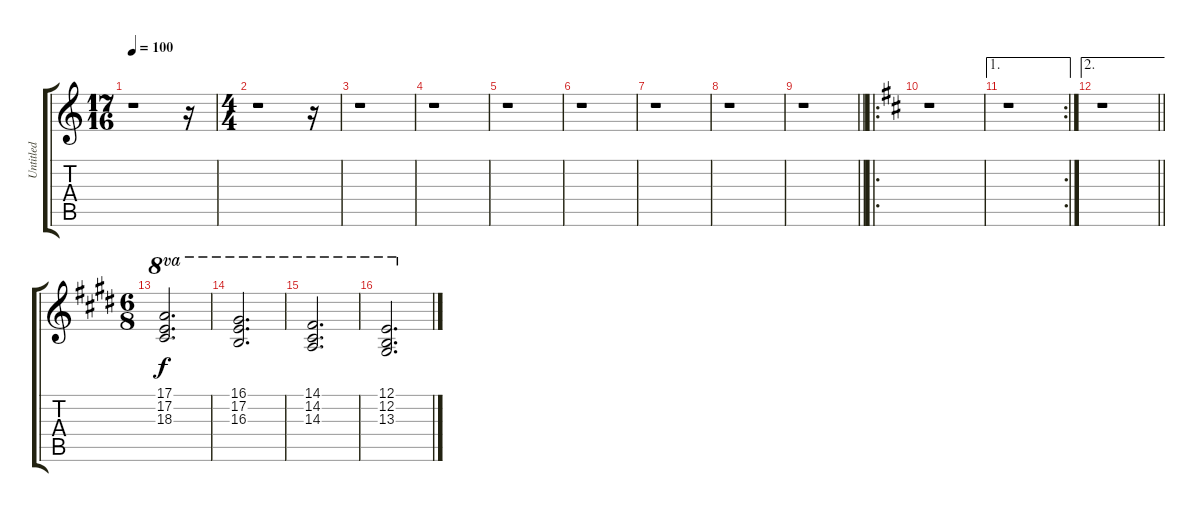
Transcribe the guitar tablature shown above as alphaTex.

\track ("Untitled" "Untitled") {instrument churchorgan}
\staff {score tabs}
\tuning (E4 B3 G3 D3 A2 E2) {hide}
\ts (17 16)
\tempo 100
\clef g2
\ks c
r.1{dy f instrument churchorgan} r.16 |
\ts (4 4)
r.1 r.16 |
r.1 |
r.1 |
r.1 |
r.1 |
r.1 |
r.1 |
\barLineRight lightlight
r.1 |
\ro
\ks d
r.1 |
\ae 1
\rc 2
r.1 |
\ae 2
\barLineRight lightlight
r.1 |
\ts (6 8)
\ks e
(17.1 17.2 18.3).2{d ot 8va} |
\ks c#minor
(16.1 17.2 16.3).2{d ot 8va} |
(14.1 14.2 14.3).2{d ot 8va} |
(12.1 12.2 13.3).2{d ot 8va}
